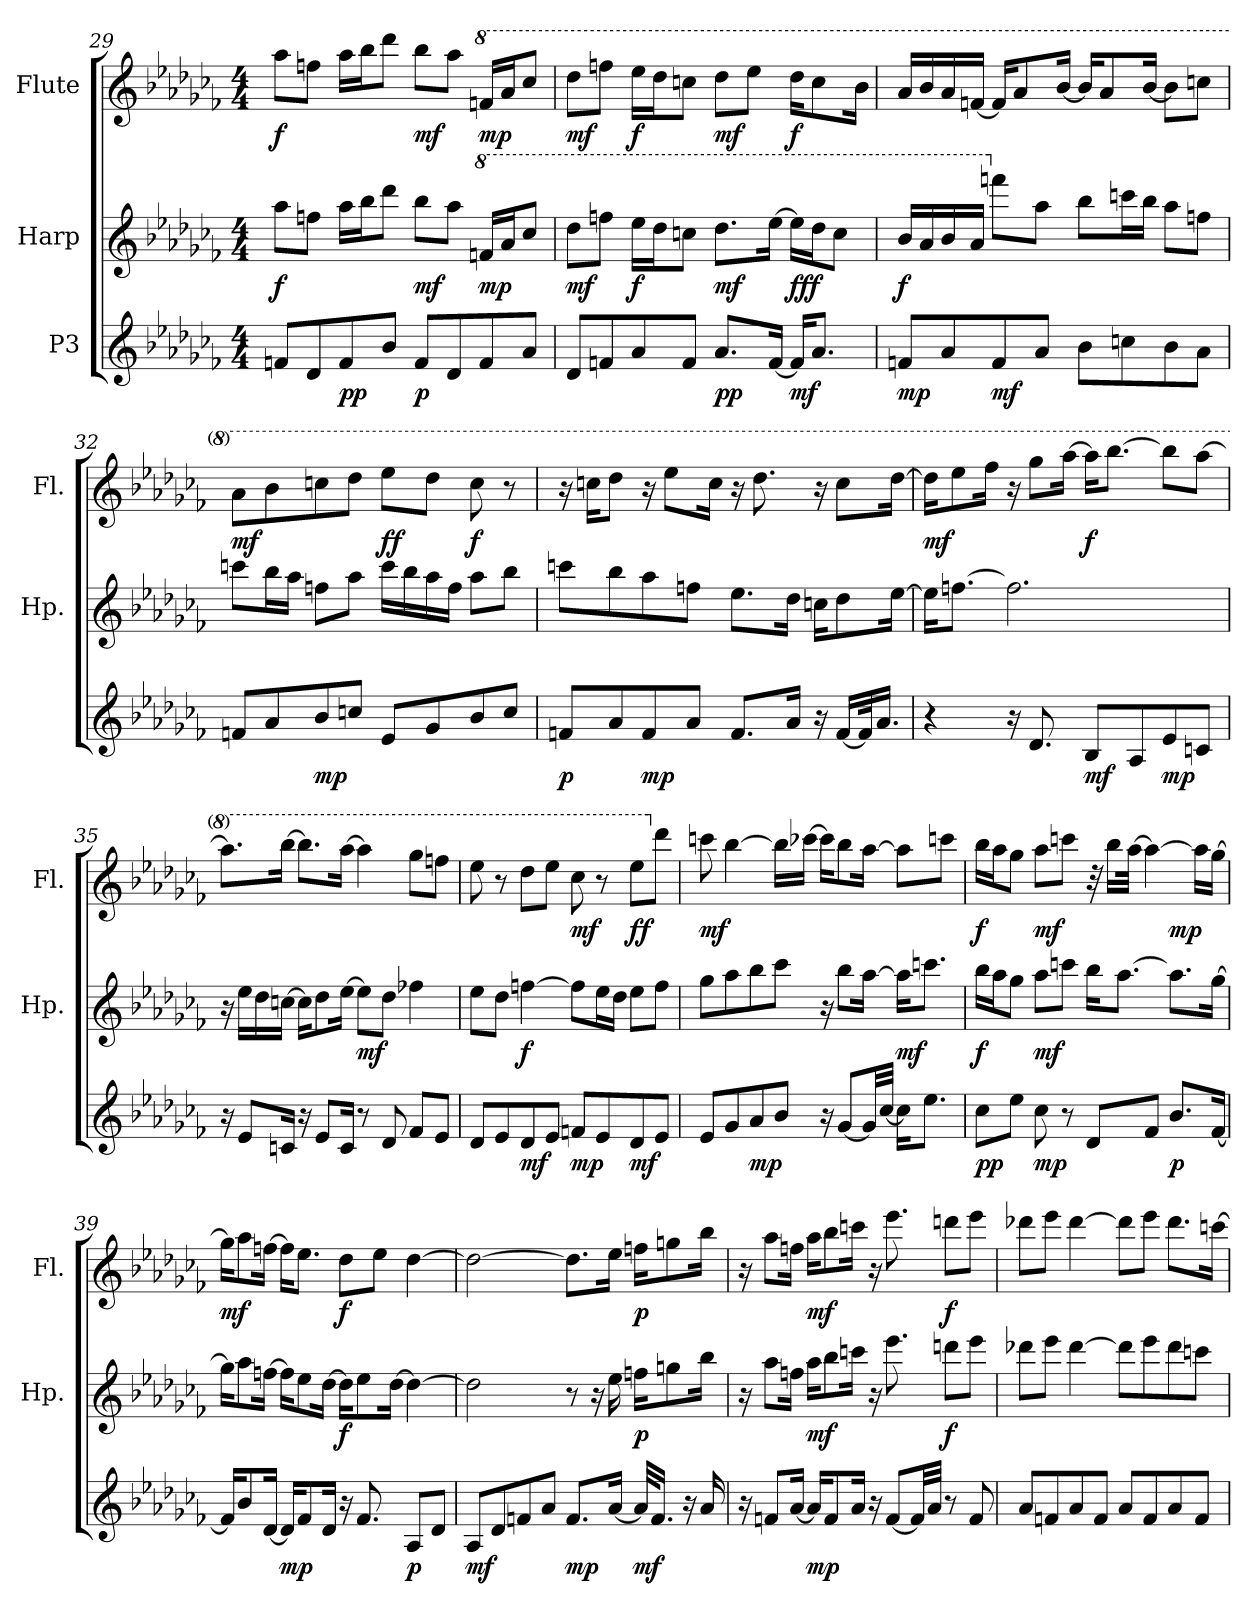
**kern	**dynam	**kern	**dynam	**kern	**dynam
*part3	*part3	*part2	*part2	*part1	*part1
*staff3	*staff3	*staff2	*staff2	*staff1	*staff1
*I"P3	*	*I"Harp	*	*I"Flute	*
*	*	*I'Hp.	*	*I'Fl.	*
!!LO:LB:g=z
*clefG2	*	*clefG2	*	*clefG2	*
*k[b-e-a-d-g-c-f-]	*	*k[b-e-a-d-g-c-f-]	*	*k[b-e-a-d-g-c-f-]	*
*C-:	*	*C-:	*	*C-:	*
*M4/4	*	*M4/4	*	*M4/4	*
=29	=29	=29	=29	=29	=29
8fni/L	.	8aa-i\L	f	8aa-i\L	f
8d-i/	.	8ffni\J	.	8ffni\J	.
8fi/	pp	16aa-i\LL	.	16aa-i\LL	.
.	.	16bb-i\J	.	16bb-i\J	.
8b-i/J	.	8ddd-i\J	.	8ddd-i\J	.
8fi/L	p	8bb-i\L	mf	8bb-i\L	mf
8d-i/	.	8aa-i\J	.	8aa-i\J	.
*	*	*8va	*	*	*
*	*	*	*	*8va	*
8fi/	.	16ffni/LL	mp	16ffni/LL	mp
.	.	16aa-i/J	.	16aa-i/J	.
8a-i/J	.	8ccc-i/J	.	8ccc-i/J	.
=30	=30	=30	=30	=30	=30
8d-i/L	.	8ddd-i\L	mf	8ddd-i\L	mf
8fni/	.	8fffni\J	.	8fffni\J	.
8a-i/	.	16eee-i\LL	f	16eee-i\LL	f
.	.	16ddd-i\J	.	16ddd-i\J	.
8fi/J	.	8cccni\J	.	8cccni\J	.
8.a-i/L	pp	8.ddd-i\L	mf	8ddd-i\L	mf
.	.	.	.	8eee-i\J	.
[16fi/Jk	.	[16eee-i\Jk	.	.	.
16fi/KL]	mf	16eee-i\LL]	fff	16ddd-i\KL	f
8.a-i/J	.	16ddd-i\J	.	8ccci\	.
.	.	8ccci\J	.	.	.
.	.	.	.	16bb-i\Jk	.
=31	=31	=31	=31	=31	=31
8fni/L	mp	16bb-i/LL	f	16aa-i/LL	.
.	.	16aa-i/	.	16bb-i/	.
8a-i/	.	16bb-i/	.	16aa-i/	.
.	.	16aa-i/JJ	.	[16ffni/JJ	.
*	*	*X8va	*	*	*
8fi/	mf	8fffni\L	.	16ffi/KL]	.
.	.	.	.	8aa-i/	.
8a-i/J	.	8aa-i\J	.	.	.
.	.	.	.	[16bb-i/Jk	.
8b-i\L	.	8bb-i\L	.	16bb-i/KL]	.
.	.	.	.	8aa-i/	.
8ccni\	.	16cccni\L	.	.	.
.	.	16bb-i\JJ	.	[16bb-i/Jk	.
8b-i\	.	8aa-i\L	.	8bb-i\L]	.
8a-i\J	.	8ffi\J	.	8cccni\J	.
!!LO:PB:g=z
=32	=32	=32	=32	=32	=32
8fni/L	.	8cccni\L	.	8aa-i\L	mf
8a-i/	.	16bb-i\L	.	8bb-i\	.
.	.	16aa-i\JJ	.	.	.
8b-i/	mp	8ffni\L	.	8cccni\	.
8ccni/J	.	8aa-i\J	.	8ddd-i\J	.
8e-i/L	.	16ccci\LL	.	8eee-i\L	ff
.	.	16bb-i\	.	.	.
8g-i/	.	16aa-i\	.	8ddd-i\J	.
.	.	16ffi\JJ	.	.	.
8b-i/	.	8aa-i\L	.	8ccci\	f
8cci/J	.	8bb-i\J	.	8r	.
=33	=33	=33	=33	=33	=33
8fni/L	p	8cccni\L	.	16r	.
.	.	.	.	16cccni\KL	.
8a-i/	.	8bb-i\	.	8ddd-i\J	.
8fi/	mp	8aa-i\	.	16r	.
.	.	.	.	8eee-i\L	.
8a-i/J	.	8ffni\J	.	.	.
.	.	.	.	16ccci\Jk	.
8.fi/L	.	8.ee-i\L	.	16r	.
.	.	.	.	8.ddd-i\	.
16a-i/Jk	.	16dd-i\Jk	.	.	.
16r	.	16ccni\KL	.	16r	.
[16fi/KL	.	8dd-i\	.	8ccci\L	.
32fi/KL]	.	.	.	.	.
16.a-i/JJ	.	.	.	.	.
.	.	[16ee-i\Jk	.	[16ddd-i\Jk	.
=34	=34	=34	=34	=34	=34
4r	.	16ee-i\KL]	.	16ddd-i\KL]	mf
.	.	[8.ffni\J	.	8eee-i\	.
.	.	.	.	16fff-i\Jk	.
16r	.	2.ffi\]	.	16r	.
8.d-i/	.	.	.	8ggg-i\L	.
.	.	.	.	[16aaa-i\Jk	.
8B-i/L	mf	.	.	16aaa-i\KL]	f
.	.	.	.	[8.bbb-i\J	.
8A-i/	.	.	.	.	.
8e-i/	mp	.	.	8bbb-i\L]	.
8cni/J	.	.	.	[8aaa-i\J	.
!!LO:LB:g=z
=35	=35	=35	=35	=35	=35
16r	.	16r	.	8.aaa-i\L]	.
8e-i/L	.	16ee-i\LL	.	.	.
.	.	16dd-i\	.	.	.
16cni/Jk	.	[16ccni\JJ	.	[16bbb-i\Jk	.
16r	.	16cci\KL]	.	8.bbb-i\L]	.
8e-i/L	.	8dd-i\	.	.	.
16ci/Jk	.	[16ee-i\Jk	.	[16aaa-i\Jk	.
8r	.	8ee-i\L]	mf	4aaa-i\]	.
8d-i/	.	8dd-i\J	.	.	.
8f-i/L	.	4ff-Xi\	.	8ggg-i\L	.
8e-i/J	.	.	.	8fffni\J	.
=36	=36	=36	=36	=36	=36
8d-i/L	.	8ee-i\L	.	8eee-i\	.
8e-i/	.	8dd-i\J	.	8r	.
8d-i/	mf	[4ffni\	f	8ddd-i\L	.
8e-i/J	.	.	.	8eee-i\J	.
8fni/L	mp	8ffi\L]	.	8ccc-i\	mf
8e-i/	.	16ee-i\L	.	8r	.
.	.	16dd-i\JJ	.	.	.
8d-i/	mf	8ee-i\L	.	8eee-i\L	ff
*	*	*	*	*X8va	*
8e-i/J	.	8ffi\J	.	8ddd-i\J	.
=37	=37	=37	=37	=37	=37
8e-i/L	.	8gg-i\L	.	8cccni\	mf
8g-i/	.	8aa-i\	.	[4bb-i\	.
8a-i/	mp	8bb-i\	.	.	.
8b-i/J	.	8ccc-i\J	.	16bb-i\LL]	.
.	.	.	.	[16ccc-Xi\JJ	.
16r	.	16r	.	16ccc-i\KL]	.
[8g-i/L	.	8bb-i\L	.	8bb-i\	.
32g-i/LL]	.	[16aa-i\Jk	.	[16aa-i\Jk	.
[32cc-i/JJJ	.	.	.	.	.
16cc-i\KL]	.	16aa-i\KL]	mf	8aa-i\L]	.
8.ee-i\J	.	8.cccni\J	.	.	.
.	.	.	.	8cccni\J	.
!!LO:LB:g=z
=38	=38	=38	=38	=38	=38
*	*	*	*	*^	*
8cc-i\L	pp	16bb-i\LL	f	16bb-i\LL	2.ryy	f
.	.	16aa-i\J	.	16aa-i\J	.	.
8ee-i\J	.	8gg-i\J	.	8gg-i\J	.	.
8cc-i\	mp	8aa-i\L	mf	8aa-i\L	.	mf
8r	.	8cccni\J	.	8cccni\J	.	.
8d-i/L	.	16bb-i\KL	.	32r	.	.
.	.	.	.	16bb-i\LL	.	.
.	.	[8.aa-i\J	.	.	.	.
.	.	.	.	[32aa-i\JJk	.	.
8f-i/J	.	.	.	4aa-i\_	.	.
8.b-i/L	p	8.aa-i\L]	.	.	4ryy	mp
.	.	.	.	16aa-i\LL]	.	.
[16f-i/Jk	.	[16gg-i\Jk	.	[16gg-i\JJ	.	.
*	*	*	*	*v	*v	*
=39	=39	=39	=39	=39	=39
16f-i/KL]	.	16gg-i\KL]	.	16gg-i\KL]	mf
8b-i/	.	8aa-i\	.	8aa-i\	.
[16d-i/Jk	.	[16ffni\Jk	.	[16ffni\Jk	.
16d-i/KL]	mp	16ffi\KL]	.	16ffi\KL]	.
8f-i/	.	8ee-i\	.	8.ee-i\J	.
16d-i/Jk	.	[16dd-i\Jk	.	.	.
16r	.	16dd-i\KL]	f	8dd-i\L	f
8.f-i/	.	8ee-i\	.	.	.
.	.	.	.	8ee-i\J	.
.	.	[16dd-i\Jk	.	.	.
8A-i/L	p	4dd-i\_	.	[4dd-i\	.
8d-i/J	.	.	.	.	.
=40	=40	=40	=40	=40	=40
8A-i/L	mf	2dd-i\]	.	2dd-i\_	.
8d-i/	.	.	.	.	.
8fni/	.	.	.	.	.
8a-i/J	.	.	.	.	.
8.fi/L	mp	8r	.	8.dd-i\L]	.
.	.	16r	.	.	.
[16a-i/Jk	.	16ee-i\	.	16ee-i\Jk	.
32a-i/KLL]	mf	16ffni\KL	p	16ffni\KL	p
16.fi/JJ	.	.	.	.	.
.	.	8ggni\	.	8ggni\	.
16r	.	.	.	.	.
16a-i/	.	16bb-i\Jk	.	16bb-i\Jk	.
!!LO:PB:g=z
=41	=41	=41	=41	=41	=41
16r	.	16r	.	16r	.
8fni/L	.	8aa-i\L	.	8aa-i\L	.
[16a-i/Jk	.	16ffni\Jk	.	16ffni\Jk	.
16a-i/KL]	mp	16aa-i\KL	mf	16aa-i\KL	mf
8fi/	.	8bb-i\	.	8bb-i\	.
16a-i/Jk	.	16cccni\Jk	.	16cccni\Jk	.
16r	.	16r	.	16r	.
[8fi/L	.	8.eee-i\	.	8.eee-i\	.
32fi/LL]	.	.	.	.	.
32a-i/JJJ	.	.	.	.	.
8r	.	8dddni\L	f	8dddni\L	f
8fi/	.	8eee-i\J	.	8eee-i\J	.
=42	=42	=42	=42	=42	=42
8a-i/L	.	8ddd-Xi\L	.	8ddd-Xi\L	.
8fni/	.	8eee-i\J	.	8eee-i\J	.
8a-i/	.	[4ddd-i\	.	[4ddd-i\	.
8fi/J	.	.	.	.	.
8a-i/L	.	8ddd-i\L]	.	8ddd-i\L]	.
8fi/	.	8eee-i\	.	8eee-i\J	.
8a-i/	.	8ddd-i\	.	8.ddd-i\L	.
8fi/J	.	8cccni\J	.	.	.
.	.	.	.	[16cccni\Jk	.
=	=	=	=	=	=
*-	*-	*-	*-	*-	*-
